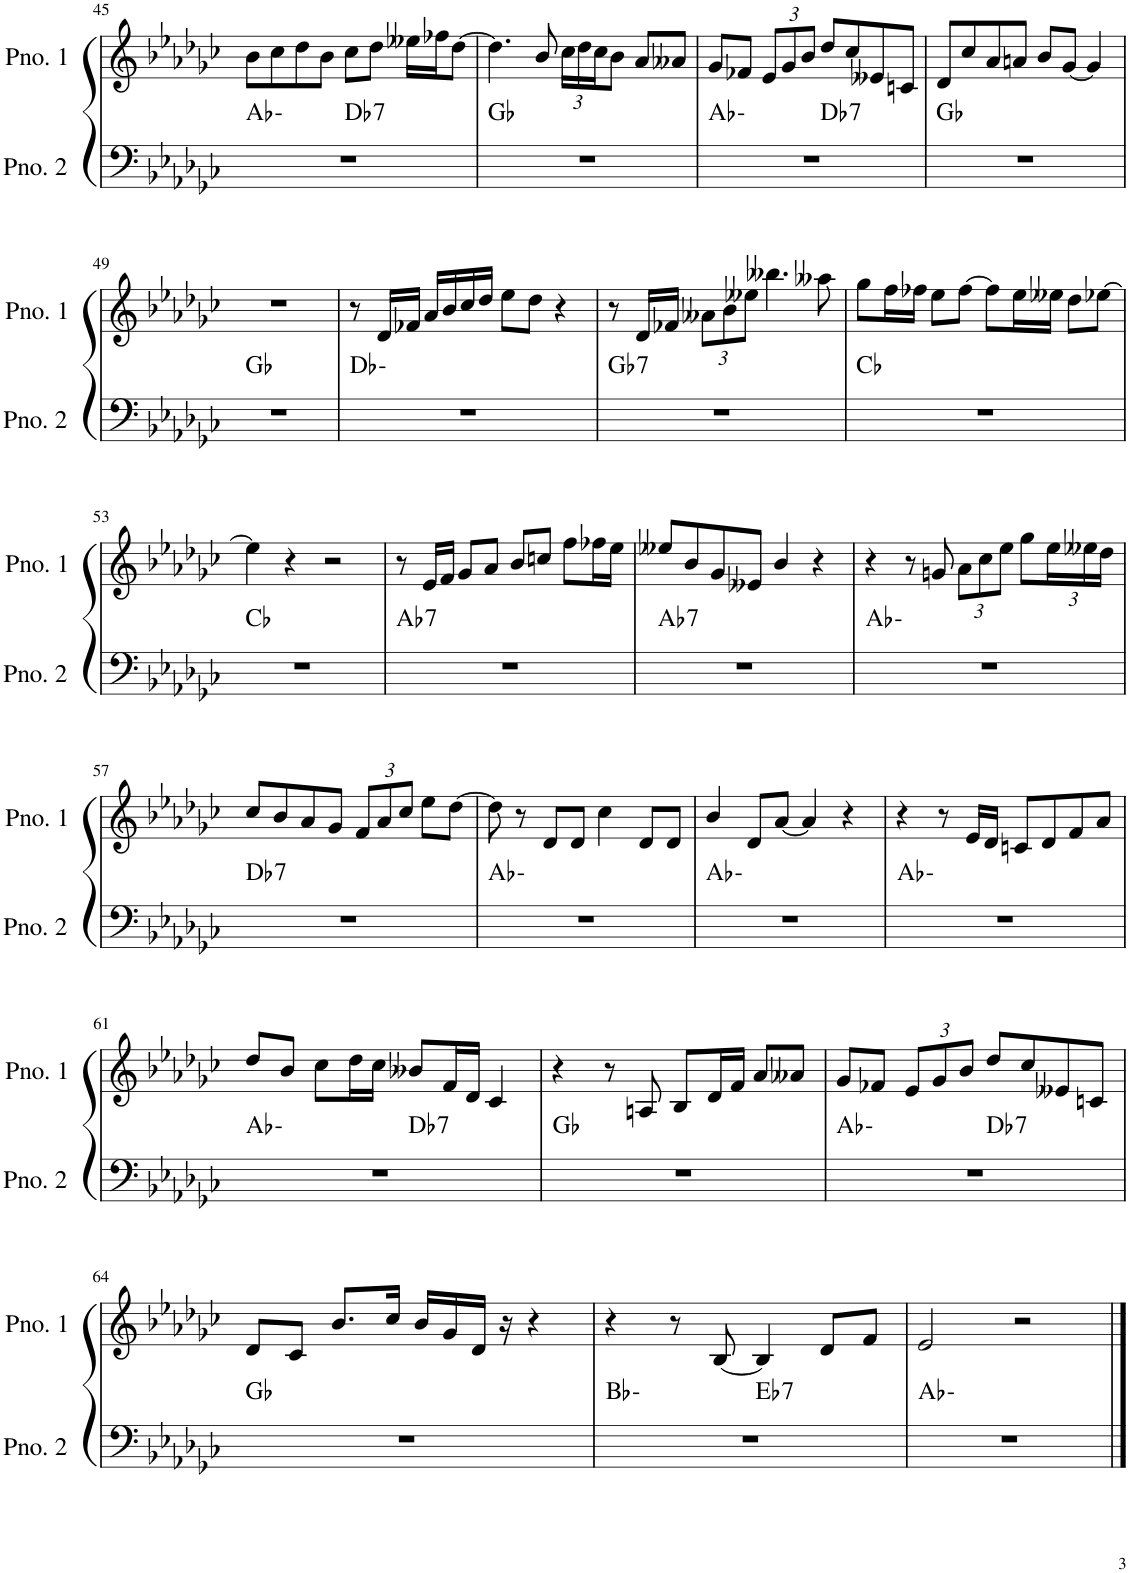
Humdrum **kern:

**kern	**harte	**kern
*part2	*part2	*part1
*staff2	*	*staff1
*I"ピアノ 2	*	*I"ピアノ 1
!!LO:PB:g=z
*clefF4	*	*clefG2
*k[b-e-a-d-g-c-]	*	*k[b-e-a-d-g-c-]
*M4/4	*	*M4/4
=45	=45	=45
*^	*	*
1r	2ryy	Ab:min	8b-\L
.	.	.	8cc-\
.	.	.	8dd-\
.	.	.	8b-\J
!	!	!LO:H:kt=7	!
.	2ryy	Db:7	8cc-\L
.	.	.	8dd-\J
.	.	.	16ee--X\LL
.	.	.	16ff-X\J
.	.	.	[8dd-\J
*v	*v	*	*
=46	=46	=46
1r	Gb:maj	4.dd-\]
.	.	8b-/
*	*	*Xbrackettup
.	.	24cc-\LL
.	.	24dd-\
.	.	24cc-\J
.	.	8b-\J
.	.	8a-/L
.	.	8a--X/J
=47	=47	=47
*^	*	*
1r	2ryy	Ab:min	8g-/L
.	.	.	8f-X/J
.	.	.	12e-/L
.	.	.	12g-/
.	.	.	12b-/J
!	!	!LO:H:kt=7	!
.	2ryy	Db:7	8dd-/L
.	.	.	8cc-/
.	.	.	8e--X/
.	.	.	8cn/J
*v	*v	*	*
=48	=48	=48
1r	Gb:maj	8d-/L
.	.	8cc-/
.	.	8a-/
.	.	8an/J
.	.	8b-/L
.	.	[8g-/J
.	.	4g-/]
!!LO:LB:g=z
=49	=49	=49
1r	Gb:maj	1r
=50	=50	=50
1r	Db:min	8r
.	.	16d-/LL
.	.	16f-X/JJ
.	.	16a-/LL
.	.	16b-/
.	.	16cc-/
.	.	16dd-/JJ
.	.	8ee-\L
.	.	8dd-\J
.	.	4r
=51	=51	=51
!	!LO:H:kt=7	!
1r	Gb:7	8r
.	.	16d-/LL
.	.	16f-X/JJ
.	.	12a--X\L
.	.	12b-\
.	.	12ee--X\J
.	.	4.bb--X\
.	.	8aa--X\
=52	=52	=52
1r	Cb:maj	8gg-\L
.	.	16ff\L
.	.	16ff-X\JJ
.	.	8ee-\L
.	.	[8ff-\J
.	.	8ff-\L]
.	.	16ee-\L
.	.	16ee--X\JJ
.	.	8dd-\L
.	.	[8ee-X\J
!!LO:LB:g=z
=53	=53	=53
1r	Cb:maj	4ee-\]
.	.	4r
.	.	2r
=54	=54	=54
!	!LO:H:kt=7	!
1r	Ab:7	8r
.	.	16e-/LL
.	.	16f/JJ
.	.	8g-/L
.	.	8a-/J
.	.	8b-/L
.	.	8ccn/J
.	.	8ff\L
.	.	16ff-X\L
.	.	16ee-\JJ
=55	=55	=55
!	!LO:H:kt=7	!
1r	Ab:7	8ee--X/L
.	.	8b-/
.	.	8g-/
.	.	8e--X/J
.	.	4b-/
.	.	4r
=56	=56	=56
1r	Ab:min	4r
.	.	8r
.	.	8gn/
.	.	12a-\L
.	.	12cc-\
.	.	12ee-\J
.	.	8gg-\L
.	.	24ee-\L
.	.	24ee--X\
.	.	24dd-\JJ
!!LO:LB:g=z
=57	=57	=57
!	!LO:H:kt=7	!
1r	Db:7	8cc-/L
.	.	8b-/
.	.	8a-/
.	.	8g-/J
.	.	12f/L
.	.	12a-/
.	.	12cc-/J
.	.	8ee-\L
.	.	[8dd-\J
=58	=58	=58
1r	Ab:min	8dd-\]
.	.	8r
.	.	8d-/L
.	.	8d-/J
.	.	4cc-\
.	.	8d-/L
.	.	8d-/J
=59	=59	=59
1r	Ab:min	4b-/
.	.	8d-/L
.	.	[8a-/J
.	.	4a-/]
.	.	4r
=60	=60	=60
1r	Ab:min	4r
.	.	8r
.	.	16e-/LL
.	.	16d-/JJ
.	.	8cn/L
.	.	8d-/
.	.	8f/
.	.	8a-/J
!!LO:LB:g=z
=61	=61	=61
*^	*	*
1r	2ryy	Ab:min	8dd-/L
.	.	.	8b-/J
.	.	.	8cc-\L
.	.	.	16dd-\L
.	.	.	16cc-\JJ
!	!	!LO:H:kt=7	!
.	2ryy	Db:7	8b--X/L
.	.	.	16f/L
.	.	.	16d-/JJ
.	.	.	4c-/
*v	*v	*	*
=62	=62	=62
1r	Gb:maj	4r
.	.	8r
.	.	8An/
.	.	8B-/L
.	.	16d-/L
.	.	16f/JJ
.	.	8a-/L
.	.	8a--X/J
=63	=63	=63
*^	*	*
1r	2ryy	Ab:min	8g-/L
.	.	.	8f-X/J
.	.	.	12e-/L
.	.	.	12g-/
.	.	.	12b-/J
!	!	!LO:H:kt=7	!
.	2ryy	Db:7	8dd-/L
.	.	.	8cc-/
.	.	.	8e--X/
.	.	.	8cn/J
*v	*v	*	*
!!LO:LB:g=z
=64	=64	=64
1r	Gb:maj	8d-/L
.	.	8c-/J
.	.	8.b-/L
.	.	16cc-/Jk
.	.	16b-/LL
.	.	16g-/
.	.	16d-/JJ
.	.	16r
.	.	4r
=65	=65	=65
*^	*	*
1r	2ryy	Bb:min	4r
.	.	.	8r
.	.	.	[8B-/
!	!	!LO:H:kt=7	!
.	2ryy	Eb:7	4B-/]
.	.	.	8d-/L
.	.	.	8f/J
*v	*v	*	*
=66	=66	=66
1r	Ab:min	2e-/
.	.	2r
==	==	==
*-	*-	*-
